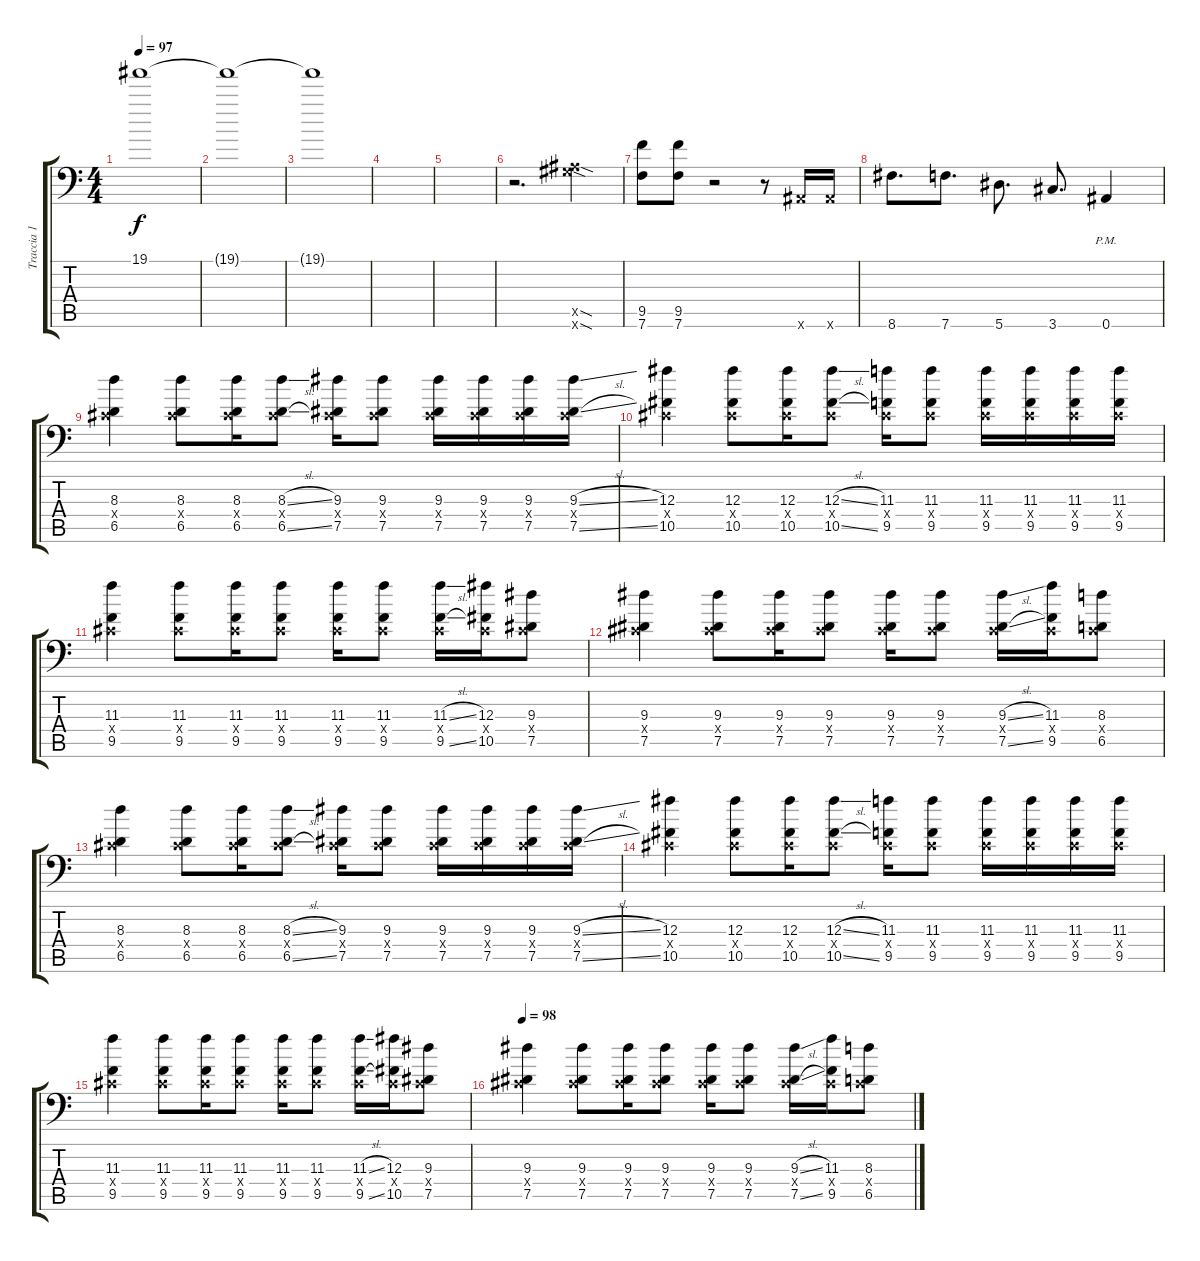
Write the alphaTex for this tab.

\track ("Traccia 1" "Traccia 1") {instrument distortionguitar}
\staff {score tabs}
\tuning (Eb4 Bb3 Gb3 Db3 Ab2 Bb1) {hide}
\ts (4 4)
\tempo 97
\clef f4
\ks c
19.1.1{dy f} |
19.1{t}.1 |
19.1{t}.1 |
|
|
r.2{d} (0.5{sod x} 12.6{sod x}).4 |
(9.5 7.6).8 (9.5 7.6).8 r.2 r.8 0.6{x}.16 0.6{x}.16 |
8.6.8{d} 7.6.8{d} 5.6.8{d} 3.6.8{d} 0.6{pm}.4 |
(8.3 0.4{x} 6.5).4 (8.3 0.4{x} 6.5).8 (8.3 0.4{x} 6.5).16 (8.3{sl} 0.4{x} 6.5{sl}).8 (9.3 0.4{x} 7.5).16 (9.3 0.4{x} 7.5).8 (9.3 0.4{x} 7.5).16 (9.3 0.4{x} 7.5).16 (9.3 0.4{x} 7.5).16 (9.3{sl} 0.4{x} 7.5{sl}).16 |
(12.3 0.4{x} 10.5).4 (12.3 0.4{x} 10.5).8 (12.3 0.4{x} 10.5).16 (12.3{sl} 0.4{x} 10.5{sl}).8 (11.3 0.4{x} 9.5).16 (11.3 0.4{x} 9.5).8 (11.3 0.4{x} 9.5).16 (11.3 0.4{x} 9.5).16 (11.3 0.4{x} 9.5).16 (11.3 0.4{x} 9.5).16 |
(11.3 0.4{x} 9.5).4 (11.3 0.4{x} 9.5).8 (11.3 0.4{x} 9.5).16 (11.3 0.4{x} 9.5).8 (11.3 0.4{x} 9.5).16 (11.3 0.4{x} 9.5).8 (11.3{sl} 0.4{x} 9.5{sl}).16 (12.3 0.4{x} 10.5).16 (9.3 0.4{x} 7.5).8 |
(9.3 0.4{x} 7.5).4 (9.3 0.4{x} 7.5).8 (9.3 0.4{x} 7.5).16 (9.3 0.4{x} 7.5).8 (9.3 0.4{x} 7.5).16 (9.3 0.4{x} 7.5).8 (9.3{sl} 0.4{x} 7.5{sl}).16 (11.3 0.4{x} 9.5).16 (8.3 0.4{x} 6.5).8 |
(8.3 0.4{x} 6.5).4 (8.3 0.4{x} 6.5).8 (8.3 0.4{x} 6.5).16 (8.3{sl} 0.4{x} 6.5{sl}).8 (9.3 0.4{x} 7.5).16 (9.3 0.4{x} 7.5).8 (9.3 0.4{x} 7.5).16 (9.3 0.4{x} 7.5).16 (9.3 0.4{x} 7.5).16 (9.3{sl} 0.4{x} 7.5{sl}).16 |
(12.3 0.4{x} 10.5).4 (12.3 0.4{x} 10.5).8 (12.3 0.4{x} 10.5).16 (12.3{sl} 0.4{x} 10.5{sl}).8 (11.3 0.4{x} 9.5).16 (11.3 0.4{x} 9.5).8 (11.3 0.4{x} 9.5).16 (11.3 0.4{x} 9.5).16 (11.3 0.4{x} 9.5).16 (11.3 0.4{x} 9.5).16 |
(11.3 0.4{x} 9.5).4 (11.3 0.4{x} 9.5).8 (11.3 0.4{x} 9.5).16 (11.3 0.4{x} 9.5).8 (11.3 0.4{x} 9.5).16 (11.3 0.4{x} 9.5).8 (11.3{sl} 0.4{x} 9.5{sl}).16 (12.3 0.4{x} 10.5).16 (9.3 0.4{x} 7.5).8 |
\tempo 98
(9.3 0.4{x} 7.5).4 (9.3 0.4{x} 7.5).8 (9.3 0.4{x} 7.5).16 (9.3 0.4{x} 7.5).8 (9.3 0.4{x} 7.5).16 (9.3 0.4{x} 7.5).8 (9.3{sl} 0.4{x} 7.5{sl}).16 (11.3 0.4{x} 9.5).16 (8.3 0.4{x} 6.5).8
